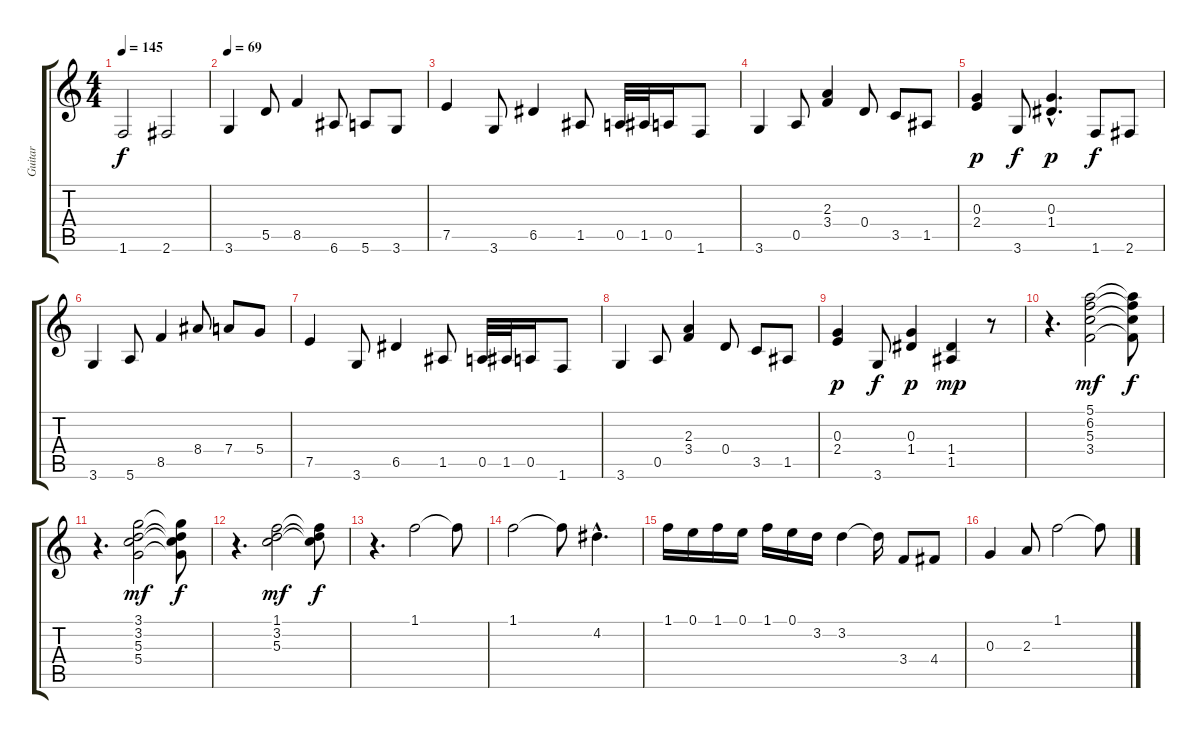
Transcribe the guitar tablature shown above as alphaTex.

\track ("Guitar" "Guitar") {instrument distortionguitar}
\staff {score tabs}
\tuning (E4 B3 G3 D3 A2 E2) {hide}
\ts (4 4)
\tempo 145
\clef g2
\ks c
1.6.2{dy f} 2.6.2 |
\tempo 69
3.6.4 5.5.8 8.5.4 6.6.8 5.6.8 3.6.8 |
7.5.4 3.6.8 6.5.4 1.5.8 0.5.32 1.5.32 0.5.16 1.6.8 |
3.6.4 0.5.8 (2.3 3.4).4 0.4.8 3.5.8 1.5.8 |
(0.3 2.4).4{dy p} 3.6.8{dy f} (0.3{hac} 1.4{hac}).4{d dy p} 1.6.8{dy f} 2.6.8 |
3.6.4 5.6.8 8.5.4 8.4.8 7.4.8 5.4.8 |
7.5.4 3.6.8 6.5.4 1.5.8 0.5.32 1.5.32 0.5.16 1.6.8 |
3.6.4 0.5.8 (2.3 3.4).4 0.4.8 3.5.8 1.5.8 |
(0.3 2.4).4{dy p} 3.6.8{dy f} (0.3 1.4).4{dy p} (1.4 1.5).4{dy mp} r.8 |
r.4{d} (5.1 6.2 5.3 3.4).2{dy mf} (5.1{t} 6.2{t} 5.3{t} 3.4{t}).8{dy f} |
r.4{d} (3.1 3.2 5.3 5.4).2{dy mf} (3.1{t} 3.2{t} 5.3{t} 5.4{t}).8{dy f} |
r.4{d} (1.1 3.2 5.3).2{dy mf} (1.1{t} 3.2{t} 5.3{t}).8{dy f} |
r.4{d} 1.1.2 1.1{t}.8 |
1.1.2 1.1{t}.8 4.2{hac}.4{d} |
1.1.16 0.1.16 1.1.16 0.1.16 1.1.16 0.1.16 3.2.16 3.2.4 3.2{t}.16 3.4.8 4.4.8 |
0.3.4 2.3.8 1.1.2 1.1{t}.8
